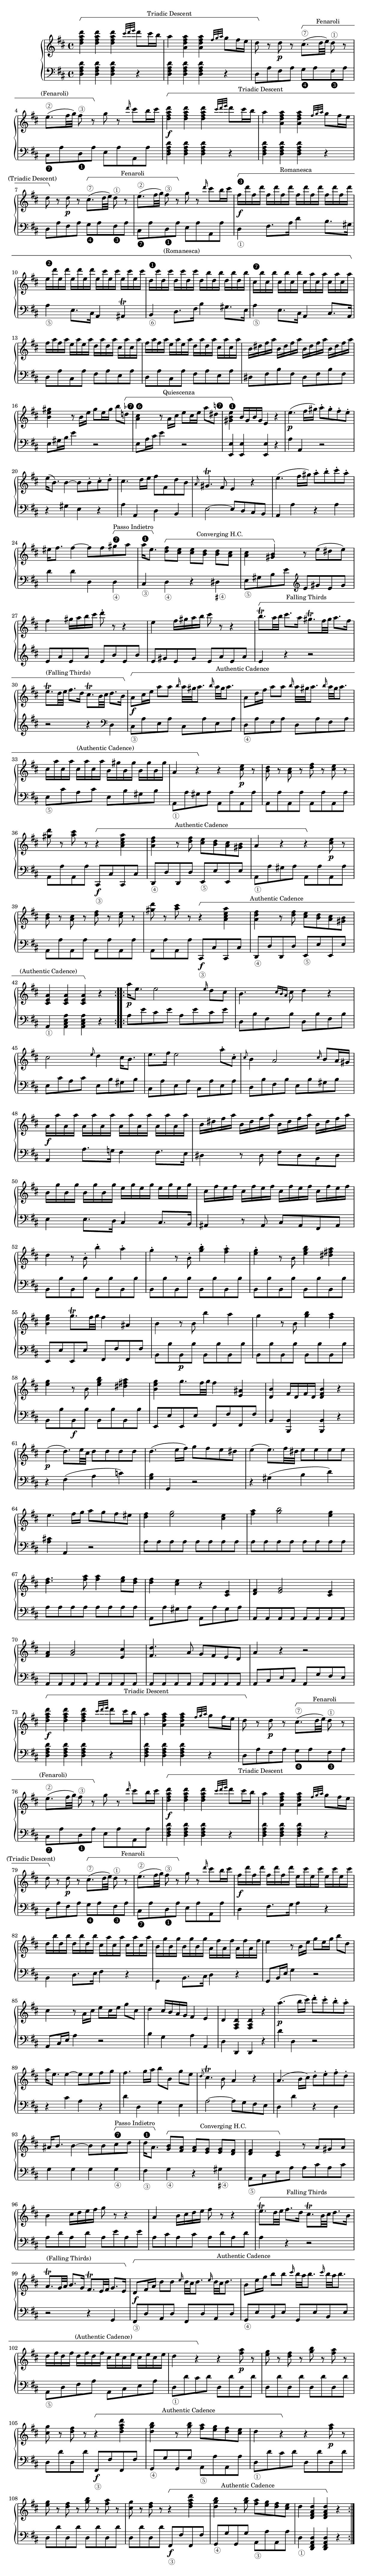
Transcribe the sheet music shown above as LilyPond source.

\version "2.22.2"
\include "../../stylesheets/annotation.ly"
\include "../../stylesheets/score.ly"
\include "../../stylesheets/typography.ly"

piece = "Allegro di molto"

global = {
  \time 4/4
  \key d \major
}

upVoice = \new Voice {
  \relative d''' {
    \repeat volta 2 {
      \clef "treble"
      <d a fis d>4 \triadicDescent <d a fis d> <d a fis d> \grace { cis32 d e } d8 cis16 b |
      a4 <a fis d a> <a fis d a> \grace { fis32 g a } g8 fis16 e |
      d8 \stopGroup r d \p r cis8. ^\bti \fenaroli ( d32 e ) d8 ^\bdo r |
      e8. ^\bre ( fis32 g ) fis8 ^\bmi r \stopGroup g r \grace { d'16 } cis8 b16 cis |
      <d a fis d>4 \triadicDescent \f <d a fis d> <d a fis d> \grace { cis32 d e } d8 cis16 b |
      a4 <a fis d a> <a fis d a> \grace { fis32 g a } g8 fis16 e |
      d8 \stopGroup r d \p r cis8. ^\bti \fenaroli ( d32 e ) d8 ^\bdo r |
      e8. ^\bre ( fis32 g ) fis8 ^\bmi r \stopGroup g r \grace { d'16 } cis8 b16 cis |
      fis,16 \f \mmi \romanesca d' fis, d' fis, d' fis, d' fis, d' fis, d' fis, d' fis, d' | \barNumberCheck #10
      e,16 \mre d' e, d' e, d' e, d' e, cis' e, cis' e, cis' e, cis' |
      d,16 \mdo cis' d, cis' d, cis' d, cis' d, b' d, b' d, b' d, b' |
      cis,16 \mti b' cis, b' cis, b' cis, b' cis, a' cis, a' cis, a' cis, a' \stopGroup |
      fis16 a fis a e a e a d, a' d, a' cis, a' cis, a' |
      fis16 a fis a e a e a d, a' d, a' cis, a' cis, a' |
      b,16 dis fis a b, dis fis a b, dis fis a b, dis fis a |
      <gis e b>4 r8 b,16 e gis8 e16 gis b8 d,! \mties \quiescenza |
      <cis a>4 \mla r8 a16 cis e8 cis16 e a8 dis, \mtina |
      <e b gis>4 \mdo \stopGroup b16 gis b gis e4 r |
      e'4. ( \p fis16 gis ) a8 -. gis -. fis -. e -. | \barNumberCheck #20
      e16 ( b8. ) b4 ~ b8 b -. cis -. d -. |
      cis4. d16 e fis8 fis, d' b |
      \grace { a8 } gis4. \trill fis8 e4 r |
      e'4. ( fis16 gis ) a8 -. b -. cis -. a -. |
      eis16 fis8. fis4 ~ fis8 fis gis \mti \passoIndietro a |
      a16 \mdo e8. \stopGroup <fis d>8 \converginghc [ <e cis> ] <e cis> [ <d b> ] <d b> [ <cis a> ] |
      <cis a>4 <b gis> \stopGroup r8 e ( dis e ) |
      fis4 gis16 a b cis d8 -. r r4 |
      e,4 fis16 gis a b cis8 r r4 |
      b8. \trill \fallingThirds a32 b cis8. a16 gis8. \trill fis32 gis a8. fis16 | \barNumberCheck #30
      e8. \trill d32 e fis8. d16 cis8. \trill b32 cis d8. b16 \stopGroup |
      a8 \authenticCadence \f cis16 e a8 a \grace { b16 } a32 gis a8. \grace { b16 } a32 gis a8. |
      a,8 d16 fis a8 a \grace { b16 } a32 gis a8. \grace { b16 } a32 gis a8. |
      cis,16 a' cis, a' cis, a' cis, a' b, gis' b, gis' b, gis' b, gis' |
      a,4 r \stopGroup r <e' cis>8 \p r |
      <d b>8 r <cis a> r <fis d> r <e cis> r |
      <d' gis,>8 r <cis a> r r4 \authenticCadence <a e cis a> |
      <fis d a>4 r8 <fis d> <e cis> <d b> <cis a> <b gis> |
      a4 r r \stopGroup <e' cis>8 \p r |
      <d b>8 r <cis a> r <fis d> r <e cis> r | \barNumberCheck #40
      <d' gis,>8 r <cis a> r r4 \authenticCadence <a e cis a> |
      <fis d a>4 r8 <fis d> <e cis> <d b> <cis a> <b gis> |
      <a e cis>4 <a e cis> <a e cis> \stopGroup r
    }
    \repeat volta 2 {
      a'16 \p e8. e2 \grace { e16 } d8 cis |
      b4. \grace { cis16 b a } cis8 d4 r |
      cis2 \grace { e8 } d4 cis16 b8. |
      e8. fis16 e2 a8 -. cis,8 -. |
      \grace { cis8 } b4 a2 \grace { cis16 } b8 a16 gis |
      a16 \f a' a, a' a, a' a, a' a, a' a, a' a, a' a, a' |
      b,16 dis fis a b, dis fis a b, dis fis a b, dis fis a | \barNumberCheck #50
      b,16 g' b, g' b, g' b, g' e g e g e g e g |
      cis,16 fis e fis cis fis e fis cis fis e fis cis fis e fis |
      d4 r8 b -. b'4 -. a -. |
      g4 -. r8 b, -. <b' g>4 -.  <a fis> -. |
      <g e>4 -. r8 b, <b' g e>4 <a fis! dis> |
      <g e b>4 g8. \trill fis32 g fis4 ais, |
      b4 r8 b b'4 a |
      g4 r8 b, <b' g>4 <a fis> |
      <g e>4 r8 b, <b' g e>4 <a fis! dis> |
      <g e b>4 g8. fis32 g fis4 <ais, e> | \barNumberCheck #60
      <b d,>4 fis16 d fis d <b' fis d>4 r |
      d4 ( \p d8. ) e32 cis d8 d d d |
      d4. ( e16 fis ) g8 fis e dis |
      e4 ( e8. ) fis32 dis e8 e e e |
      e4. fis16 g a8 g fis eis |
      <fis d>4 <g e>2 <e cis>4 |
      <a fis>4 <b g>2 <g e>4 |
      <fis d>4. <a fis>8 <a fis>4 <g e>8 <fis d> |
      <fis d>4 <e cis> r <e, cis> |
      <fis d>4 <g e>2 <e cis>4 | \barNumberCheck #70
      <a fis>4 <b g>2 <cis e,>4 |
      <d fis,>4. a8 g fis e d |
      a'4 r r2 |
      <d' a fis d>4 \triadicDescent \f <d a fis d> <d a fis d> \grace { cis32 d e } d8 cis16 b |
      a4 <a fis d a> <a fis d a> \grace { fis32 g a } g8 fis16 e |
      d8 \stopGroup r d \p r cis8. ^\bti \fenaroli ( d32 e ) d8 ^\bdo r |
      e8. ^\bre ( fis32 g ) fis8 ^\bmi r \stopGroup g r \grace { d'16 } cis8 [ b16 cis ] |
      <d a fis d>4 \triadicDescent \f <d a fis d> <d a fis d> \grace { cis32 d e } d8 cis16 b |
      a4 <a fis d a>4 <a fis d a> \grace { fis32 g a } g8 fis16 e |
      d8 \stopGroup r d \p r cis8. ^\bti \fenaroli ( d32 e ) d8 ^\bdo r | \barNumberCheck #80
      e8. ^\bre ( fis32 g ) fis8 ^\bmi r \stopGroup g r \grace { d'16 } cis8 b16 cis |
      fis,16 \f d' fis, d' fis, d' fis, d' e, cis' e, cis' e, cis' e, cis' |
      d,16 b' d, b' d, b' d, b' cis, a' cis, a' cis, a' cis, a' |
      b,16 g' b, g' b, g' b, g' a, fis' a, fis' a, fis' a, fis' |
      e4 r8 b16 e g8 e16 g b8 d, |
      cis4 r8 a16 cis e8 cis16 e g8 cis, |
      d4 cis16 b a g fis4 e |
      d4 <d a fis> <d a fis> r |
      a''4. ( \p b16 cis ) d8 -. cis -. b -. a -. |
      a16 e8. e4 ~ e8 e fis g | \barNumberCheck #90
      fis4. g16 [ a ] b8 [ b, ] g' [ e ] |
      \grace { d8 } cis4. \trill b8 a4 r |
      a4. ( b16 cis ) d8 -. e -. fis -. d -. |
      ais16 b8. b4 ~ b8 b cis \passoIndietro \mti d |
      d16 \mdo a8. \stopGroup <b g>8 \converginghc [ <a fis> ] <a fis> [ <g e> ] <g e> [ <fis d> ] |
      <fis d>4 <e cis> \stopGroup r8 a gis a |
      b4 cis16 d e fis g8 r r4 |
      a,4 b16 cis d e fis8 r r4 |
      e8. \fallingThirds \trill [ d32 e ] fis8. [ d16 ] cis8. \trill [ b32 cis ] d8. [ b16 ] |
      a8. \trill  [ g32 a ] b8. [ g16 ] fis8. \trill [ e32 fis ] g8. [ e16 ] \stopGroup | \barNumberCheck #100
      d8 \authenticCadence \f fis16 a d8 d \grace { e16 } d32 cis d8. \grace { e16 } d32 cis d8. |
      b8 e16 g b8 b \grace { cis16 } b32 a b8. \grace { cis16 } b32 a b8. |
      d,16 fis d fis d fis d fis cis e cis e cis e cis e |
      d4 r \stopGroup r <a' fis>8 \p r |
      <g e>8 r <fis d> r <b g> r <a fis> r |
      <g cis,>8 r <fis d> r r4 \authenticCadence <d' a fis d> |
      <b g d>4 r8 <b g> <a fis> <g e> <fis d> <e cis> |
      d4 r \stopGroup r <a' fis>8 \p r |
      <g e>8 r <fis d> r <b g> r <a fis> r |
      <g cis,>8 r <fis d> r r4 \authenticCadence <d' a fis d> | \barNumberCheck #110
      <b g d>4 r8 <b g> <a fis> <g e> <fis d> <e cis> |
      d4 <d a fis d> <d a fis d> \stopGroup r
    }
  }
}

downVoice = \new Voice {
  \relative d' {
    \repeat volta 2 {
      \clef "bass"
      <d a fis d>4 <d a fis d> <d a fis d> r |
      <d a fis d>4 <d a fis d> <d a fis d> r |
      d,8 a' fis a g _\mfa a fis _\mmi a |
      cis,8 _\mti a' d, _\mdo a' e a a, a' |
      <d a fis d>4 <d a fis d> <d a fis d> r |
      <d a fis d>4 <d a fis d> <d a fis d> r |
      d,8 a' fis a g _\mfa a fis _\mmi a |
      cis,8 _\mti a' d, _\mdo a' e a a, a' |
      d,4 \bdo fis8. a16 d4 b8. gis16 | \barNumberCheck #10
      a4 \bso e8. cis16 a4 ais4 \trill |
      b4 \bla d8. fis16 b4 gis8. e16 |
      a4 \bso e8. cis16 a4 cis8. a16 |
      d8 a' cis, a' fis a e a |
      d,8 a' cis, a' fis a e a |
      dis,8 fis b fis dis fis b fis |
      e8 gis16 b e4 r2 |
      e,8 a16 cis e4 r2 |
      <e, e,>4 <e e,> <e e,> r |
      a4 a, r2 | \barNumberCheck #20
      r4 gis' e r |
      a4 a, d b |
      e2 ~ e8 d cis b |
      a4 a' r a |
      d4 d d, d \bfa |
      cis4 \bmi d \bfa r dis \bfais |
      e8 \bso gis b e \clef "treble" e gis e gis |
      e8 a e a e b' e, b' |
      e,8 gis e gis e a e a |
      e4 r r2 | \barNumberCheck #30
      r2 r4 \clef "bass" d, |
      cis8 \bmi a' e a cis, a' e a |
      d,8 \bfa a' fis a d, a' fis a |
      e8 \bso cis' a cis e, b' gis b |
      a,8 \bdo a' gis a a, a' a, a' |
      a,8 a' a, a' a, a' a, a' |
      a,8 a' a, a' cis,, \bmi \f cis' cis, cis' |
      d,8 \bfa d' d, d' e, \bso e' e, e' |
      a,8 \bdo a' gis a a, a' a, a' |
      a,8 a' a, a' a, a' a, a' | \barNumberCheck #40
      a,8 a' a, a' cis,, \bmi \f cis' cis, cis' |
      d,8 \bfa d' d, d' e, \bso e' e, e' |
      a,4 \bdo <a' e cis a> <a e cis a> r
    }
    \repeat volta 2 {
      a8 e' cis e a, e' cis e |
      d,8 b' fis b d, b' fis b |
      e,8 cis' a cis e, b' gis b |
      cis,8 a' e a cis, a' e a |
      d,8 b' fis b e, b' gis b |
      a,4 a'8. g!16 fis4 fis8. e16 |
      dis4 r8 dis fis dis b dis | \barNumberCheck #50
      e4 e8. d16 cis4 cis8. b16 |
      ais4 r8 ais cis ais fis ais |
      b8 b' b, b' b, b' b, b' |
      b,8 b' b, b' b, b' b, b' |
      b,8 b' b, b' b, b' b, b' |
      e,,8 e' e, e' fis, fis' fis, fis' |
      b,8 b' b, \p b' b, b' b, b' |
      b,8 b' b, b' b, b' b, b' |
      b,8 b' b, \f b' b, b' b, b' |
      e,,8 e' e, e' fis, fis' fis, fis' | \barNumberCheck #60
      b,4 <b b,> <b b,> r |
      r4 fis' ( a c ) |
      <b g>4 g, r2 |
      r4 gis' ( b d ) |
      <cis! a>4 a, r2 |
      a'8 a a a a a a a |
      a8 a a a a a a a |
      a8 a a a a a a a |
      a,8 a' gis a a, a' gis a |
      a,8 a a a a a a a | \barNumberCheck #70
      a8 a a a a a a a |
      a8 a a a a a a a |
      a8 cis e cis \stemUp a g' fis e |
      \stemDown <d' a fis d>4 <d a fis d> <d a fis d> r |
      <d a fis d>4 <d a fis d> <d a fis d> r |
      d,8 a' fis a g _\mfa a fis _\mmi a |
      cis,8 _\mti a' d, _\mdo a' e a a, a' |
      <d a fis d>4 <d a fis d> <d a fis d> r |
      <d a fis d>4 <d a fis d> <d a fis d> r |
      d,8 a' fis a g _\mfa a fis _\mmi a | \barNumberCheck #80
      cis,8 _\mti a' d, _\mdo a' e a a, a' |
      d,4 fis8. g16 a4 r |
      b,4 d8. e16 fis4 r |
      g,4 b8. cis16 d4 r |
      \stemUp g,8 b16 e \stemDown g4 r2 |
      \stemUp a,8 cis16 e \stemDown a4 r2 |
      b4 g a \stemUp a, |
      \stemDown d4 \stemUp d, d r |
      \stemNeutral d''4 d, r2 |
      r4 cis' a r | \barNumberCheck #90
      d4 d, g e |
      a2 ~ a8 g fis e |
      d4 d' r d, |
      g4 g g g \bfa |
      fis4 \bmi g \bfa r gis \bfais |
      a,8 \bso cis e a a cis a cis |
      a8 d a d a e' a, e' |
      a,8 cis a cis a d a d |
      a4 r4 r2 |
      r2 r4 g, | \barNumberCheck #100
      fis8 \bmi d' a d fis, d' a d |
      g,8 \bfa e' b e g, e' b e |
      a,8 \bso d fis a a, cis e a |
      d,8 \bdo d' cis d d, d' d, d' |
      d,8 d' d, d' d, d' d, d' |
      d,8 d' d, d' fis,, \bmi \f fis' fis, fis' |
      g,8 \bfa g' g, g' a, \bso a' a, a' |
      d,8 \bdo d' cis d d, d' d, d' |
      d,8 d' d, d' d, d' d, d' |
      d,8 d' d, d' fis,, \bmi \f fis' fis, fis' | \barNumberCheck #110
      g,8 \bfa g' g, g' a, \bmi a' a, a' |
      d,4 \bdo <d a fis d> <d a fis d> r
    }
  }
}

\score {
  \new PianoStaff <<
    \new Staff = "up" << \global \upVoice >>
    \new Staff = "down" << \global \downVoice >>
  >>
}
